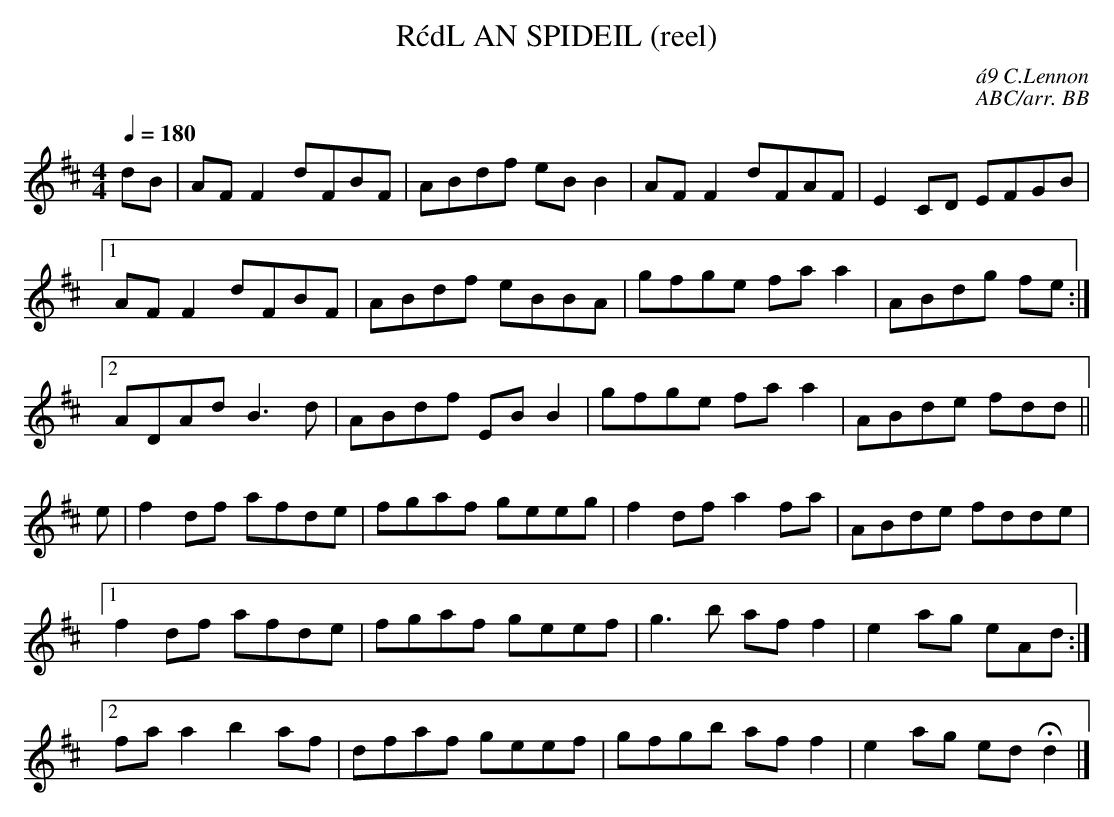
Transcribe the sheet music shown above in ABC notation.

X:1
T:R\'cdL AN SPIDEIL (reel)
C:\'a9 C.Lennon
C:ABC/arr. BB
Q:1/4=180
M:4/4
L:1/8
K:D
dB|AFF2 dFBF|ABdf eBB2|AFF2 dFAF|E2CD EFGB|
[1 AFF2 dFBF|ABdf eBBA|gfge faa2|ABdg fe :|
[2 ADAd B3d|ABdf EBB2|gfge faa2|ABde fdd||
e|f2df afde|fgaf geeg|f2df a2fa|ABde fdde|
[1 f2df afde|fgaf geef|g3b af f2|e2ag eAd :|
[2 faa2 b2af|dfaf geef|gfgb af f2|e2ag edHd2|]
